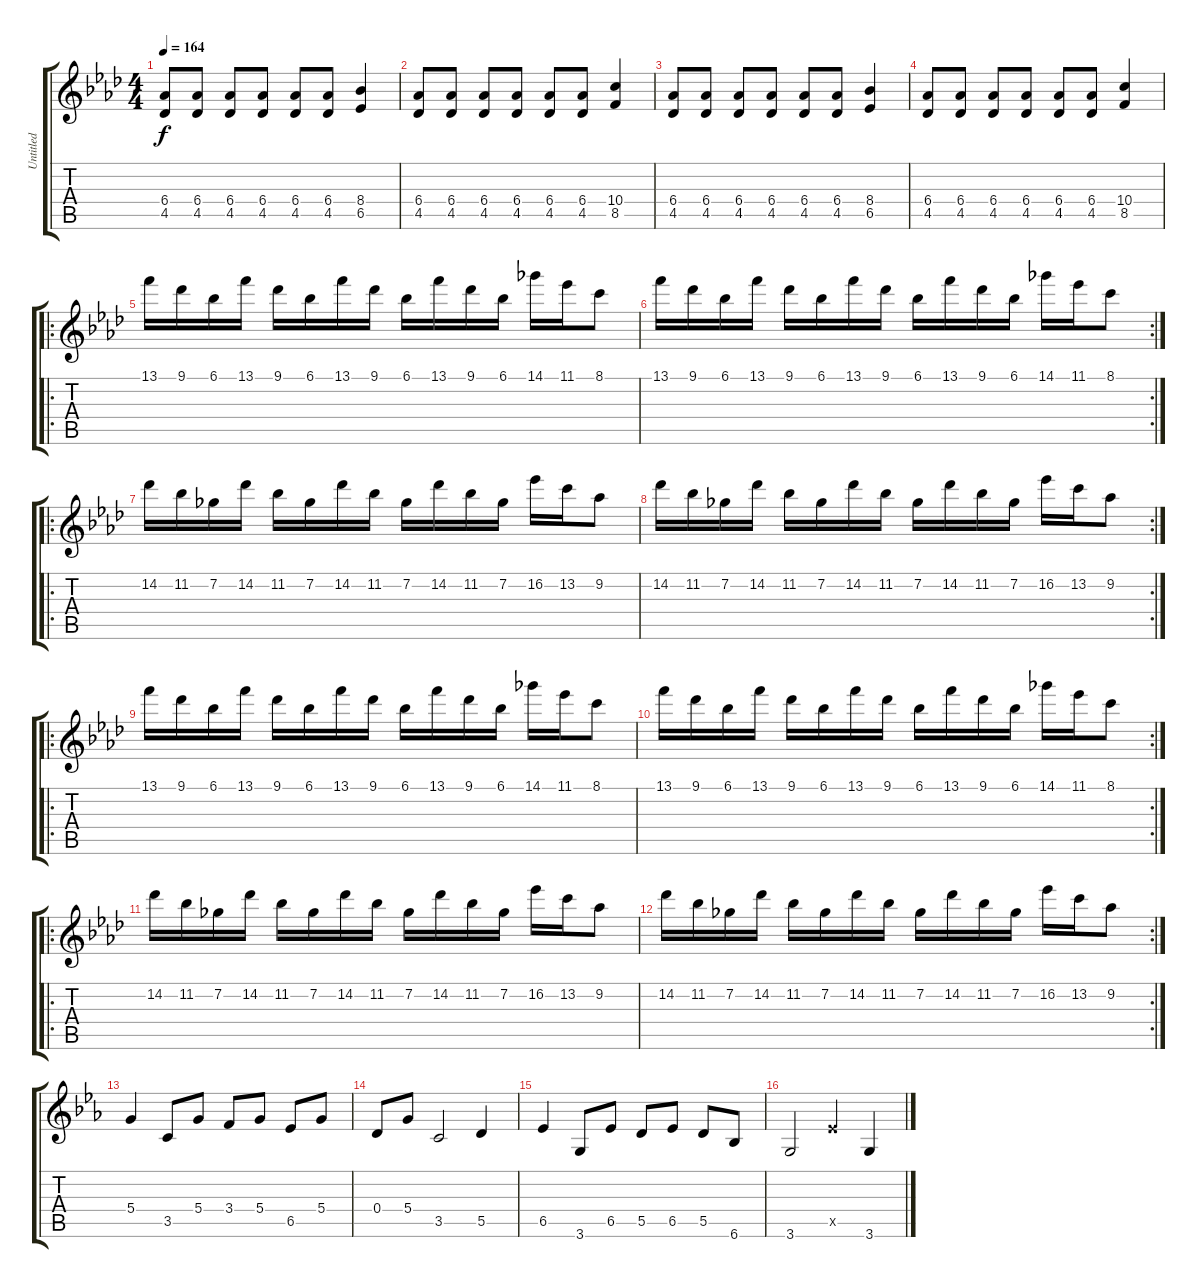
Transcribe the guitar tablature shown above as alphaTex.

\track ("Untitled" "Untitled") {instrument overdrivenguitar}
\staff {score tabs}
\tuning (E4 B3 G3 D3 A2 E2) {hide}
\ts (4 4)
\tempo 164
\clef g2
\ks ab
(6.4 4.5).8{dy f instrument overdrivenguitar} (6.4 4.5).8 (6.4 4.5).8 (6.4 4.5).8 (6.4 4.5).8 (6.4 4.5).8 (8.4 6.5).4 |
(6.4 4.5).8 (6.4 4.5).8 (6.4 4.5).8 (6.4 4.5).8 (6.4 4.5).8 (6.4 4.5).8 (10.4 8.5).4 |
(6.4 4.5).8 (6.4 4.5).8 (6.4 4.5).8 (6.4 4.5).8 (6.4 4.5).8 (6.4 4.5).8 (8.4 6.5).4 |
(6.4 4.5).8 (6.4 4.5).8 (6.4 4.5).8 (6.4 4.5).8 (6.4 4.5).8 (6.4 4.5).8 (10.4 8.5).4 |
\ro
13.1.16 9.1.16 6.1.16 13.1.16 9.1.16 6.1.16 13.1.16 9.1.16 6.1.16 13.1.16 9.1.16 6.1.16 14.1.16 11.1.16 8.1.8 |
\rc 2
13.1.16 9.1.16 6.1.16 13.1.16 9.1.16 6.1.16 13.1.16 9.1.16 6.1.16 13.1.16 9.1.16 6.1.16 14.1.16 11.1.16 8.1.8 |
\ro
14.2.16 11.2.16 7.2.16 14.2.16 11.2.16 7.2.16 14.2.16 11.2.16 7.2.16 14.2.16 11.2.16 7.2.16 16.2.16 13.2.16 9.2.8 |
\rc 2
14.2.16 11.2.16 7.2.16 14.2.16 11.2.16 7.2.16 14.2.16 11.2.16 7.2.16 14.2.16 11.2.16 7.2.16 16.2.16 13.2.16 9.2.8 |
\ro
13.1.16 9.1.16 6.1.16 13.1.16 9.1.16 6.1.16 13.1.16 9.1.16 6.1.16 13.1.16 9.1.16 6.1.16 14.1.16 11.1.16 8.1.8 |
\rc 2
13.1.16 9.1.16 6.1.16 13.1.16 9.1.16 6.1.16 13.1.16 9.1.16 6.1.16 13.1.16 9.1.16 6.1.16 14.1.16 11.1.16 8.1.8 |
\ro
14.2.16 11.2.16 7.2.16 14.2.16 11.2.16 7.2.16 14.2.16 11.2.16 7.2.16 14.2.16 11.2.16 7.2.16 16.2.16 13.2.16 9.2.8 |
\rc 2
14.2.16 11.2.16 7.2.16 14.2.16 11.2.16 7.2.16 14.2.16 11.2.16 7.2.16 14.2.16 11.2.16 7.2.16 16.2.16 13.2.16 9.2.8 |
\ks eb
5.4.4 3.5.8 5.4.8 3.4.8 5.4.8 6.5.8 5.4.8 |
0.4.8 5.4.8 3.5.2 5.5.4 |
6.5.4 3.6.8 6.5.8 5.5.8 6.5.8 5.5.8 6.6.8 |
3.6.2 6.5{x}.4 3.6.4
